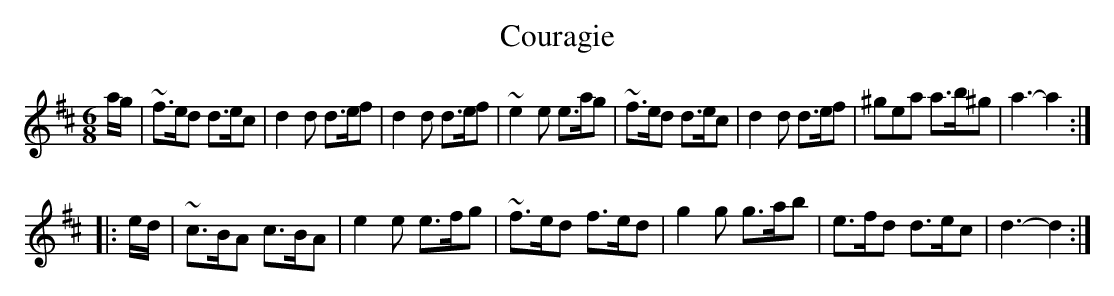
X:1
T:Couragie
M:6/8
K:Dmaj
a/g/|~f>ed d>ec|d2d d>ef|d2d d>ef|~e2e e>ag|~f>ed d>ec|d2d d>ef|^gea a>b^g|a3-a2:|
|:e/d/|~c>BA c>BA|e2e e>fg|~f>ed f>ed|g2g g>ab|e>fd d>ec|d3-d2:|
